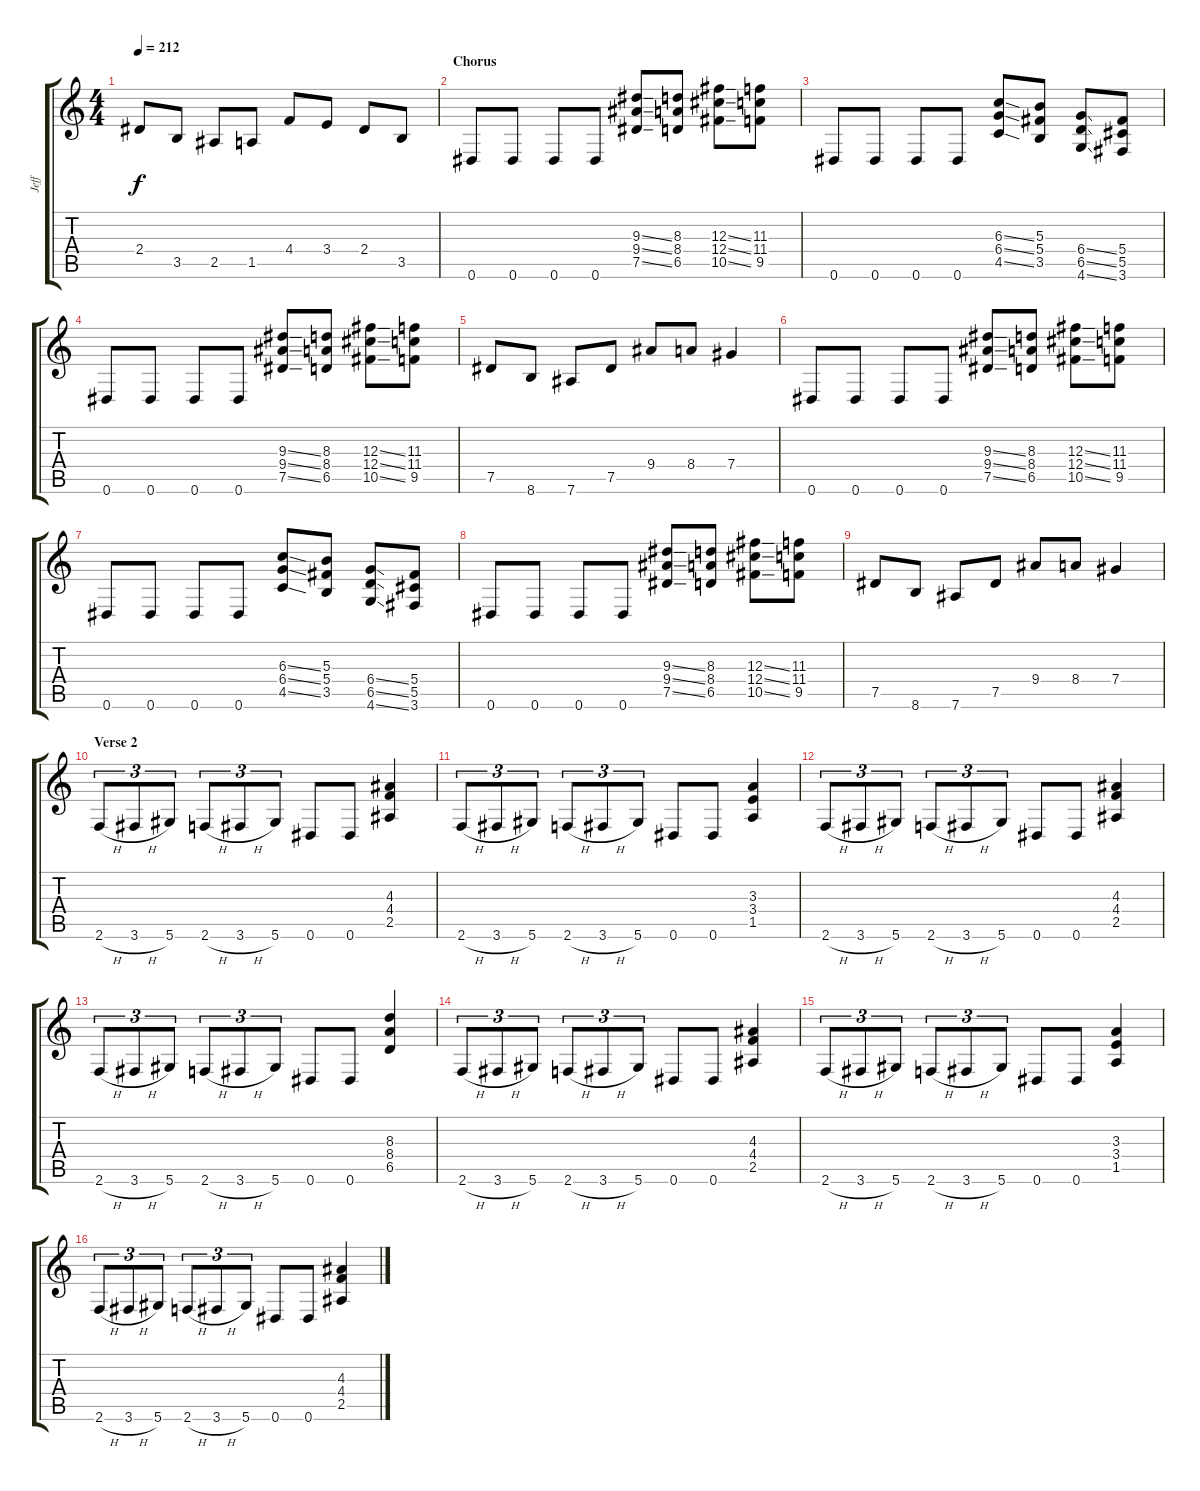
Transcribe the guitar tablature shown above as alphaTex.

\track ("Jeff" "Jeff") {instrument distortionguitar}
\staff {score tabs}
\tuning (Eb4 Bb3 Gb3 Db3 Ab2 Eb2) {hide}
\ts (4 4)
\tempo 212
\clef g2
\ks c
2.4.8{dy f} 3.5.8 2.5.8 1.5.8 4.4.8 3.4.8 2.4.8 3.5.8 |
\section ("" "Chorus")
0.6.8 0.6.8 0.6.8 0.6.8 (9.3{ss} 9.4{ss} 7.5{ss}).8 (8.3 8.4 6.5).8 (12.3{ss} 12.4{ss} 10.5{ss}).8 (11.3 11.4 9.5).8 |
0.6.8 0.6.8 0.6.8 0.6.8 (6.3{ss} 6.4{ss} 4.5{ss}).8 (5.3 5.4 3.5).8 (6.4{ss} 6.5{ss} 4.6{ss}).8 (5.4 5.5 3.6).8 |
0.6.8 0.6.8 0.6.8 0.6.8 (9.3{ss} 9.4{ss} 7.5{ss}).8 (8.3 8.4 6.5).8 (12.3{ss} 12.4{ss} 10.5{ss}).8 (11.3 11.4 9.5).8 |
7.5.8 8.6.8 7.6.8 7.5.8 9.4.8 8.4.8 7.4.4 |
0.6.8 0.6.8 0.6.8 0.6.8 (9.3{ss} 9.4{ss} 7.5{ss}).8 (8.3 8.4 6.5).8 (12.3{ss} 12.4{ss} 10.5{ss}).8 (11.3 11.4 9.5).8 |
0.6.8 0.6.8 0.6.8 0.6.8 (6.3{ss} 6.4{ss} 4.5{ss}).8 (5.3 5.4 3.5).8 (6.4{ss} 6.5{ss} 4.6{ss}).8 (5.4 5.5 3.6).8 |
0.6.8 0.6.8 0.6.8 0.6.8 (9.3{ss} 9.4{ss} 7.5{ss}).8 (8.3 8.4 6.5).8 (12.3{ss} 12.4{ss} 10.5{ss}).8 (11.3 11.4 9.5).8 |
7.5.8 8.6.8 7.6.8 7.5.8 9.4.8 8.4.8 7.4.4 |
\section ("" "Verse 2")
2.6{h}.8{tu (3 2)} 3.6{h}.8{tu (3 2)} 5.6.8{tu (3 2)} 2.6{h}.8{tu (3 2)} 3.6{h}.8{tu (3 2)} 5.6.8{tu (3 2)} 0.6.8 0.6.8 (4.3 4.4 2.5).4 |
2.6{h}.8{tu (3 2)} 3.6{h}.8{tu (3 2)} 5.6.8{tu (3 2)} 2.6{h}.8{tu (3 2)} 3.6{h}.8{tu (3 2)} 5.6.8{tu (3 2)} 0.6.8 0.6.8 (3.3 3.4 1.5).4 |
2.6{h}.8{tu (3 2)} 3.6{h}.8{tu (3 2)} 5.6.8{tu (3 2)} 2.6{h}.8{tu (3 2)} 3.6{h}.8{tu (3 2)} 5.6.8{tu (3 2)} 0.6.8 0.6.8 (4.3 4.4 2.5).4 |
2.6{h}.8{tu (3 2)} 3.6{h}.8{tu (3 2)} 5.6.8{tu (3 2)} 2.6{h}.8{tu (3 2)} 3.6{h}.8{tu (3 2)} 5.6.8{tu (3 2)} 0.6.8 0.6.8 (8.3 8.4 6.5).4 |
2.6{h}.8{tu (3 2)} 3.6{h}.8{tu (3 2)} 5.6.8{tu (3 2)} 2.6{h}.8{tu (3 2)} 3.6{h}.8{tu (3 2)} 5.6.8{tu (3 2)} 0.6.8 0.6.8 (4.3 4.4 2.5).4 |
2.6{h}.8{tu (3 2)} 3.6{h}.8{tu (3 2)} 5.6.8{tu (3 2)} 2.6{h}.8{tu (3 2)} 3.6{h}.8{tu (3 2)} 5.6.8{tu (3 2)} 0.6.8 0.6.8 (3.3 3.4 1.5).4 |
2.6{h}.8{tu (3 2)} 3.6{h}.8{tu (3 2)} 5.6.8{tu (3 2)} 2.6{h}.8{tu (3 2)} 3.6{h}.8{tu (3 2)} 5.6.8{tu (3 2)} 0.6.8 0.6.8 (4.3 4.4 2.5).4
